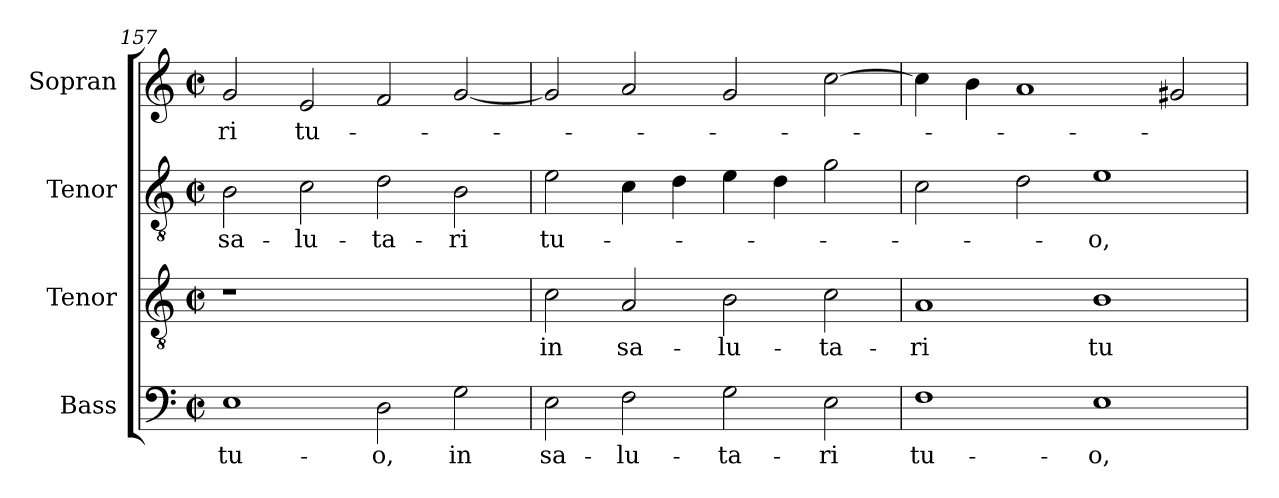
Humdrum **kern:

**kern	**text	**kern	**text	**kern	**text	**kern	**text
*part4	*part4	*part3	*part3	*part2	*part2	*part1	*part1
*staff4	*staff4	*staff3	*staff3	*staff2	*staff2	*staff1	*staff1
*I"Bass	*	*I"Tenor	*	*I"Tenor	*	*I"Sopran	*
*	*	*I'Tenor	*	*	*	*	*
*clefF4	*	*clefGv2	*	*clefGv2	*	*clefG2	*
*	*	*ITrd7c12	*	*ITrd7c12	*	*	*
*k[]	*	*k[]	*	*k[]	*	*k[]	*
*M2/2	*	*M2/2	*	*M2/2	*	*M2/2	*
*met(c|)	*	*met(c|)	*	*met(c|)	*	*met(c|)	*
=157	=157	=157	=157	=157	=157	=157	=157
!	!LO:LY:b:color=#000000	!LO:N:vis=1	!	!	!	!	!
!	!	!	!	!	!LO:LY:b:color=#000000	!	!
!	!	!	!	!	!	!	!LO:LY:b:color=#000000
1Ei	tu-	1r	.	2BBi\	sa-	2gi/	-ri
!	!	!	!	!	!LO:LY:b:color=#000000	!	!
!	!	!	!	!	!	!	!LO:LY:b:color=#000000
.	.	.	.	2Ci\	-lu-	2ei/	tu-
!	!LO:LY:b:color=#000000	!	!	!	!	!	!
!	!	!	!	!	!LO:LY:b:color=#000000	!	!
2Di\	-o,	1ryy	.	2Di\	-ta-	2fi/	.
!	!LO:LY:b:color=#000000	!	!	!	!	!	!
!	!	!	!	!	!LO:LY:b:color=#000000	!	!
2Gi\	in	.	.	2BBi\	-ri	[<2gi/	.
=158	=158	=158	=158	=158	=158	=158	=158
!	!LO:LY:b:color=#000000	!	!	!	!	!	!
!	!	!	!LO:LY:b:color=#000000	!	!	!	!
!	!	!	!	!	!LO:LY:b:color=#000000	!	!
2Ei\	sa-	2Ci\	in	2Ei\	tu-	2gi/]	.
!	!LO:LY:b:color=#000000	!	!	!	!	!	!
!	!	!	!LO:LY:b:color=#000000	!	!	!	!
2Fi\	-lu-	2AAi/	sa-	4Ci\	.	2ai/	.
.	.	.	.	4Di\	.	.	.
!	!LO:LY:b:color=#000000	!	!	!	!	!	!
!	!	!	!LO:LY:b:color=#000000	!	!	!	!
2Gi\	-ta-	2BBi\	-lu-	4Ei\	.	2gi/	.
.	.	.	.	4Di\	.	.	.
!	!LO:LY:b:color=#000000	!	!	!	!	!	!
!	!	!	!LO:LY:b:color=#000000	!	!	!	!
2Ei\	-ri	2Ci\	-ta-	2Gi\	.	[>2cci\	.
=159	=159	=159	=159	=159	=159	=159	=159
!	!LO:LY:b:color=#000000	!	!	!	!	!	!
!	!	!	!LO:LY:b:color=#000000	!	!	!	!
1Fi	tu-	1AAi	-ri	2Ci\	.	4cci\]	.
.	.	.	.	.	.	4bi\	.
.	.	.	.	2Di\	.	1ai	.
!	!LO:LY:b:color=#000000	!	!	!	!	!	!
!	!	!	!LO:LY:b:color=#000000	!	!	!	!
!	!	!	!	!	!LO:LY:b:color=#000000	!	!
1Ei	-o,	1BBi	tu-	1Ei	-o,	.	.
.	.	.	.	.	.	2g#Xi/	.
=	=	=	=	=	=	=	=
*-	*-	*-	*-	*-	*-	*-	*-
